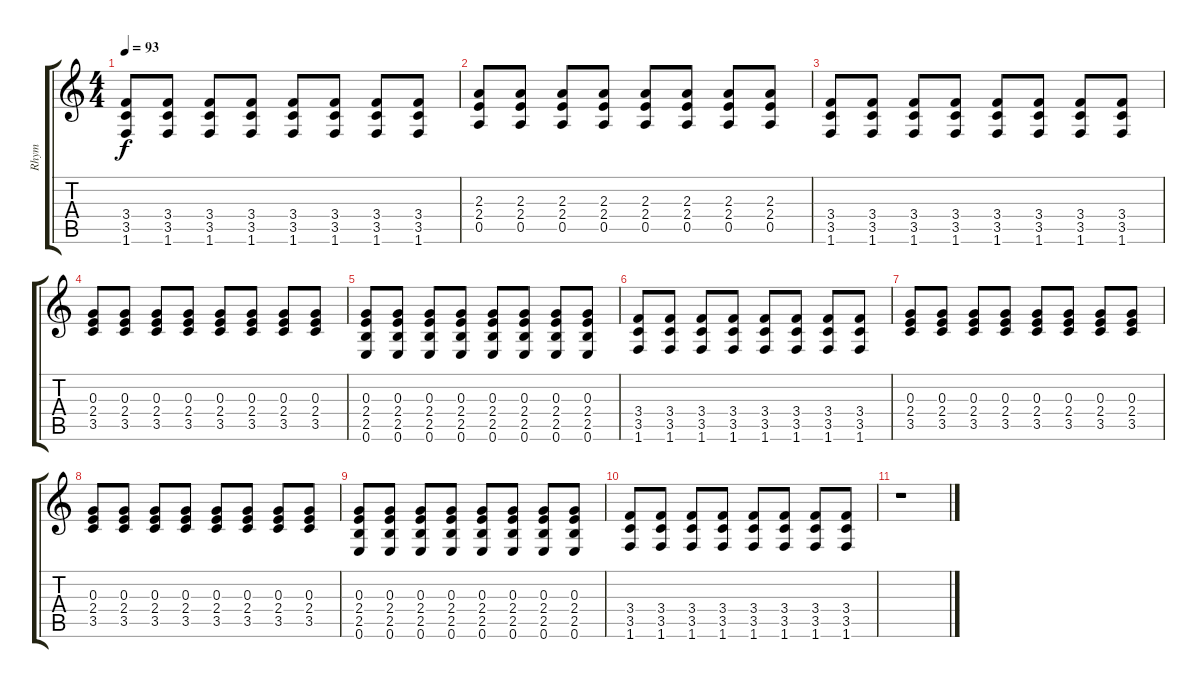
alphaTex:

\track ("Rhym" "Rhym") {instrument electricguitarjazz}
\staff {score tabs}
\tuning (E4 B3 G3 D3 A2 E2) {hide}
\ts (4 4)
\tempo 93
\clef g2
\ks c
(3.4 3.5 1.6).8{dy f} (3.4 3.5 1.6).8 (3.4 3.5 1.6).8 (3.4 3.5 1.6).8 (3.4 3.5 1.6).8 (3.4 3.5 1.6).8 (3.4 3.5 1.6).8 (3.4 3.5 1.6).8 |
(2.3 2.4 0.5).8 (2.3 2.4 0.5).8 (2.3 2.4 0.5).8 (2.3 2.4 0.5).8 (2.3 2.4 0.5).8 (2.3 2.4 0.5).8 (2.3 2.4 0.5).8 (2.3 2.4 0.5).8 |
(3.4 3.5 1.6).8 (3.4 3.5 1.6).8 (3.4 3.5 1.6).8 (3.4 3.5 1.6).8 (3.4 3.5 1.6).8 (3.4 3.5 1.6).8 (3.4 3.5 1.6).8 (3.4 3.5 1.6).8 |
(0.3 2.4 3.5).8 (0.3 2.4 3.5).8 (0.3 2.4 3.5).8 (0.3 2.4 3.5).8 (0.3 2.4 3.5).8 (0.3 2.4 3.5).8 (0.3 2.4 3.5).8 (0.3 2.4 3.5).8 |
(0.3 2.4 2.5 0.6).8 (0.3 2.4 2.5 0.6).8 (0.3 2.4 2.5 0.6).8 (0.3 2.4 2.5 0.6).8 (0.3 2.4 2.5 0.6).8 (0.3 2.4 2.5 0.6).8 (0.3 2.4 2.5 0.6).8 (0.3 2.4 2.5 0.6).8 |
(3.4 3.5 1.6).8 (3.4 3.5 1.6).8 (3.4 3.5 1.6).8 (3.4 3.5 1.6).8 (3.4 3.5 1.6).8 (3.4 3.5 1.6).8 (3.4 3.5 1.6).8 (3.4 3.5 1.6).8 |
(0.3 2.4 3.5).8 (0.3 2.4 3.5).8 (0.3 2.4 3.5).8 (0.3 2.4 3.5).8 (0.3 2.4 3.5).8 (0.3 2.4 3.5).8 (0.3 2.4 3.5).8 (0.3 2.4 3.5).8 |
(0.3 2.4 3.5).8 (0.3 2.4 3.5).8 (0.3 2.4 3.5).8 (0.3 2.4 3.5).8 (0.3 2.4 3.5).8 (0.3 2.4 3.5).8 (0.3 2.4 3.5).8 (0.3 2.4 3.5).8 |
(0.3 2.4 2.5 0.6).8 (0.3 2.4 2.5 0.6).8 (0.3 2.4 2.5 0.6).8 (0.3 2.4 2.5 0.6).8 (0.3 2.4 2.5 0.6).8 (0.3 2.4 2.5 0.6).8 (0.3 2.4 2.5 0.6).8 (0.3 2.4 2.5 0.6).8 |
(3.4 3.5 1.6).8 (3.4 3.5 1.6).8 (3.4 3.5 1.6).8 (3.4 3.5 1.6).8 (3.4 3.5 1.6).8 (3.4 3.5 1.6).8 (3.4 3.5 1.6).8 (3.4 3.5 1.6).8 |
r.1
